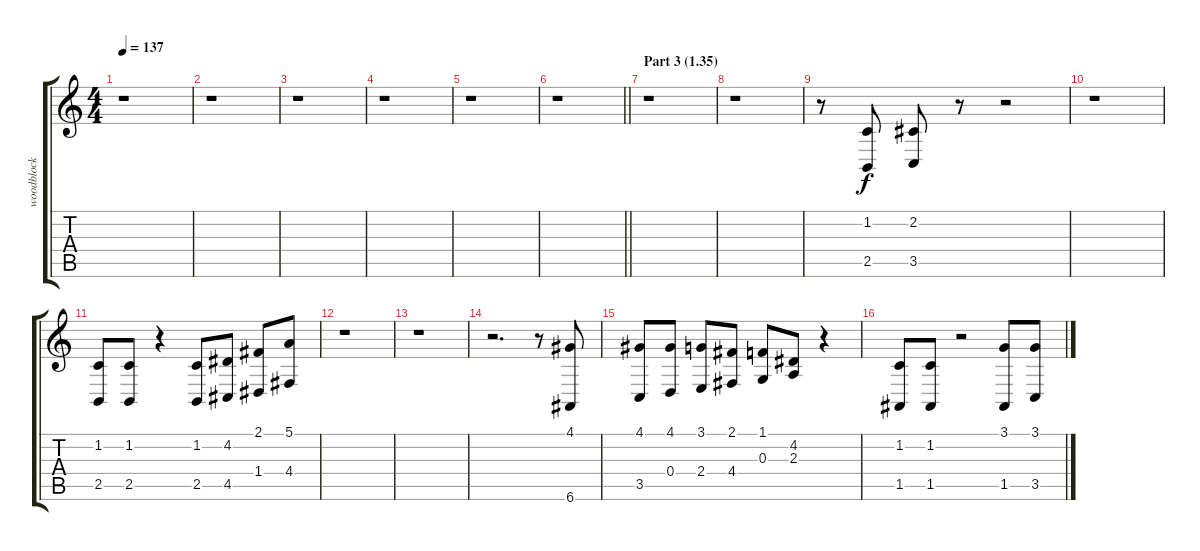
\track ("woodblock" "woodblock") {instrument woodblock}
\staff {score tabs}
\tuning (E4 B3 G3 D3 A2 E2) {hide}
\ts (4 4)
\tempo 137
\clef g2
\ks c
r.1{dy f} |
r.1 |
r.1 |
r.1 |
r.1 |
\barLineRight lightlight
r.1 |
\section ("" "Part 3 (1.35)")
r.1 |
r.1 |
r.8 (1.2 2.5).8 (2.2 3.5).8 r.8 r.2 |
r.1 |
(1.2 2.5).8 (1.2 2.5).8 r.4 (1.2 2.5).8 (4.2 4.5).8 (2.1 1.4).8 (5.1 4.4).8 |
r.1 |
r.1 |
r.2{d} r.8 (4.1 6.6).8 |
(4.1 3.5).8 (4.1 0.4).8 (3.1 2.4).8 (2.1 4.4).8 (1.1 0.3).8 (4.2 2.3).8 r.4 |
(1.2 1.5).8 (1.2 1.5).8 r.2 (3.1 1.5).8 (3.1 3.5).8
